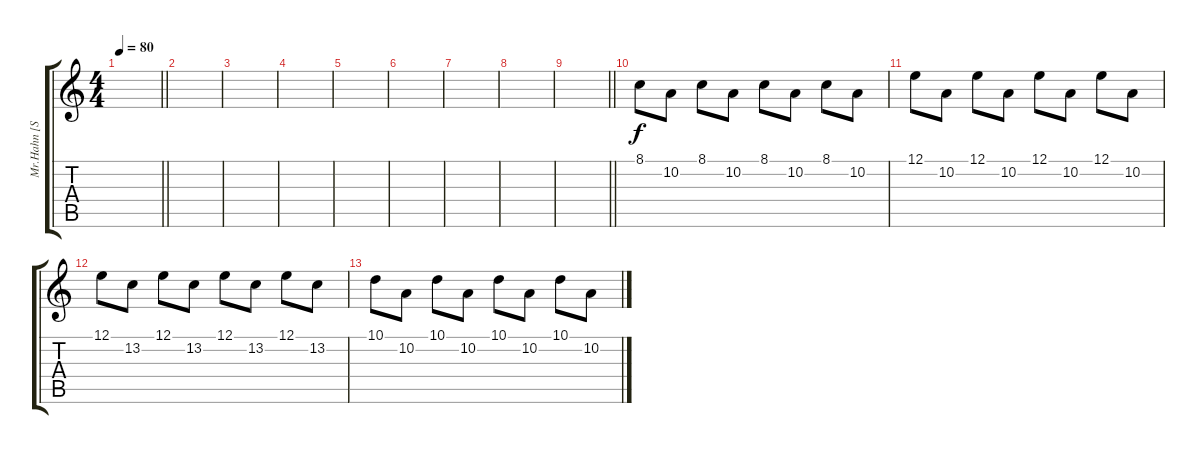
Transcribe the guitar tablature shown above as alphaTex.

\track ("Mr.Hahn [Sampler1]" "Mr.Hahn [S") {instrument fx3crystal}
\staff {score tabs}
\tuning (E4 B3 G3 D3 A2 D2) {hide}
\ts (4 4)
\tempo 80
\clef g2
\barLineRight lightlight
\ks c
|
|
|
|
|
|
|
|
\barLineRight lightlight
|
8.1.8 10.2.8 8.1.8 10.2.8 8.1.8 10.2.8 8.1.8 10.2.8 |
12.1.8 10.2.8 12.1.8 10.2.8 12.1.8 10.2.8 12.1.8 10.2.8 |
12.1.8 13.2.8 12.1.8 13.2.8 12.1.8 13.2.8 12.1.8 13.2.8 |
10.1.8 10.2.8 10.1.8 10.2.8 10.1.8 10.2.8 10.1.8 10.2.8
